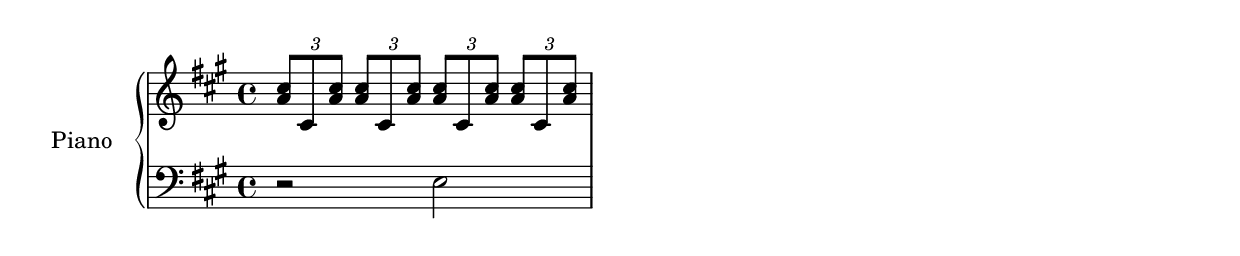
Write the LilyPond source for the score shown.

% Writing Functions in lilypond:
% http://lilypond.org/doc/v2.16/Documentation/extending-big-page.html#scheme-variables
% \version "2.16.1"
% Transcription for Rachmaninoff's Op 21 No 7 for Piano Solo.

upper = \relative c'' {
  \clef treble
  \key fis \minor

  \times 2/3{<a cis>8 cis, <a' cis>}
  \times 2/3{<a cis>8 cis, <a' cis>}
  \times 2/3{<a cis>8 cis, <a' cis>}
  \times 2/3{<a cis>8 cis, <a' cis>} |
}

lower = \relative c {
  \clef bass
  \key fis \minor
  \time 4/4
  
  r2 e2 |
}

\score {
  \new PianoStaff <<
    \set PianoStaff.instrumentName = #"Piano  "
    \new Staff = "upper" \upper
    \new Staff = "lower" \lower
  >>
  \layout { }
  \midi { }
}
